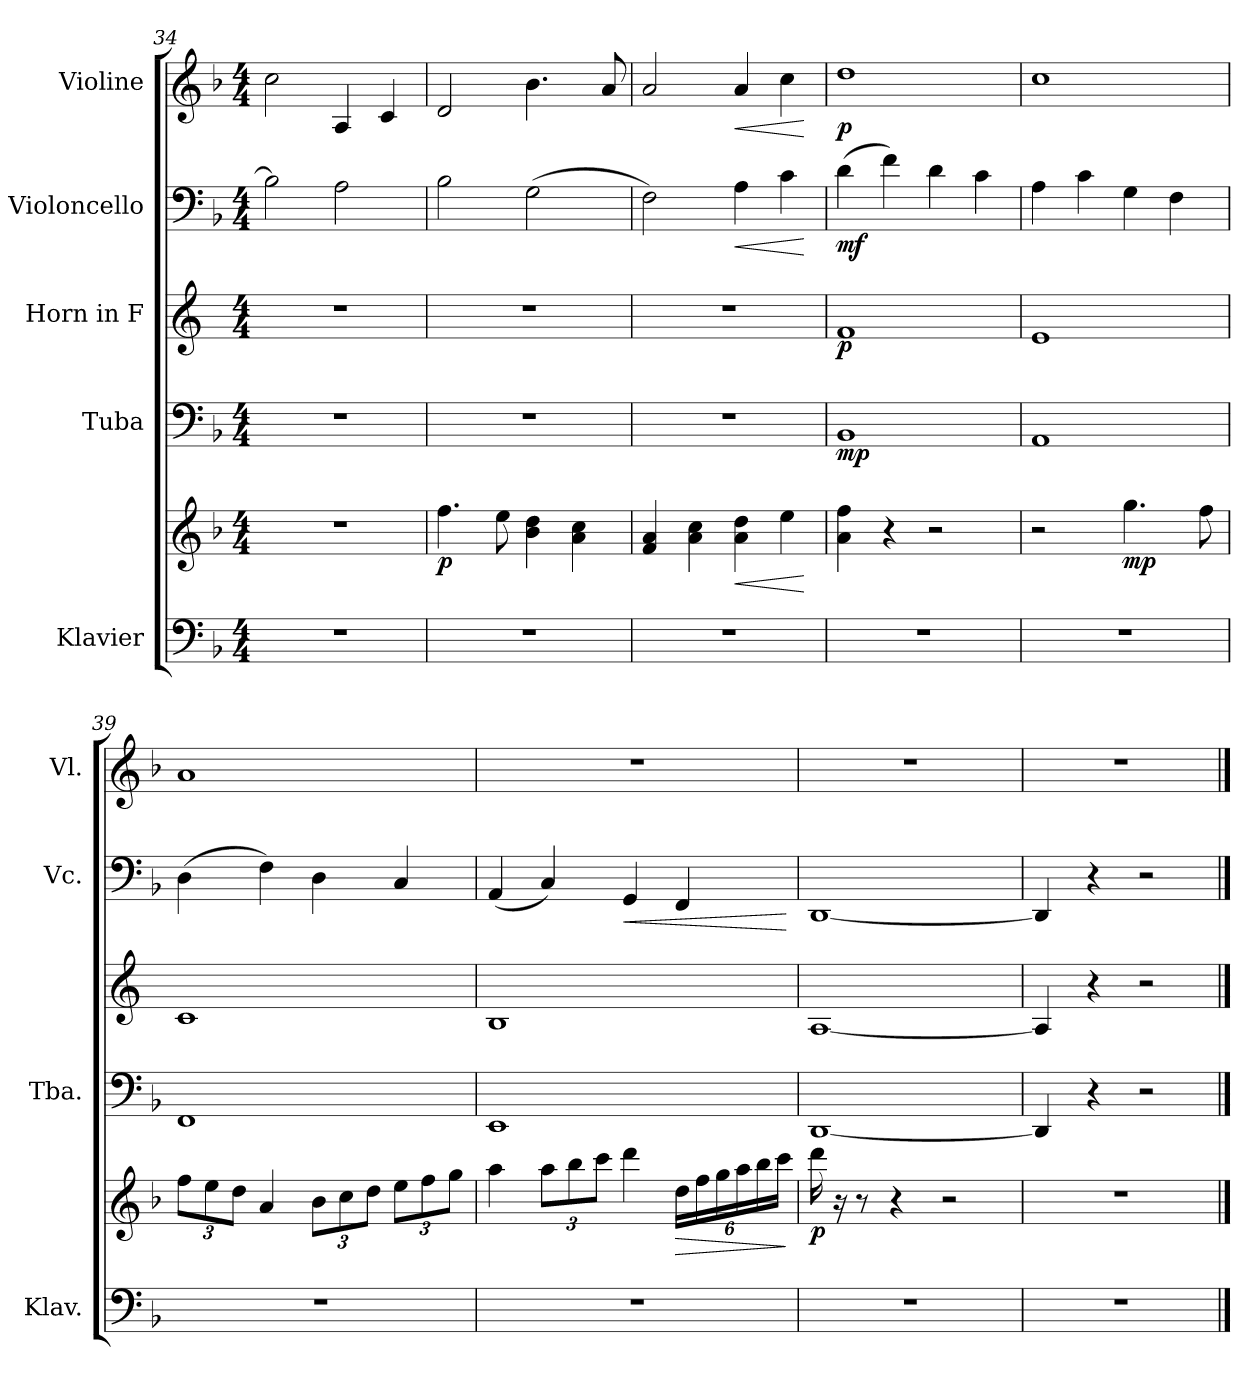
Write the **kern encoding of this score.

**kern	**kern	**dynam	**kern	**dynam	**kern	**dynam	**kern	**dynam	**kern	**dynam
*part5	*part5	*part5	*part4	*part4	*part3	*part3	*part2	*part2	*part1	*part1
*staff6	*staff5	*staff5/6	*staff4	*staff4	*staff3	*staff3	*staff2	*staff2	*staff1	*staff1
*I"Klavier	*	*	*I"Tuba	*	*I"Horn in F	*	*I"Violoncello	*	*I"Violine	*
*I'Klav.	*	*	*I'Tba.	*	*	*	*I'Vc.	*	*I'Vl.	*
*clefF4	*clefG2	*	*clefF4	*	*clefG2	*	*clefF4	*	*clefG2	*
*	*	*	*	*	*ITrd4c7	*	*	*	*	*
*k[b-]	*k[b-]	*	*k[b-]	*	*k[b-]	*	*k[b-]	*	*k[b-]	*
*M4/4	*M4/4	*	*M4/4	*	*M4/4	*	*M4/4	*	*M4/4	*
=34	=34	=34	=34	=34	=34	=34	=34	=34	=34	=34
1r	1r	.	1r	.	1r	.	2B-\]	.	2cc\	.
.	.	.	.	.	.	.	2A\	.	4A/	.
.	.	.	.	.	.	.	.	.	4c/	.
=35	=35	=35	=35	=35	=35	=35	=35	=35	=35	=35
!	!	!LO:DY:b	!	!	!	!	!	!	!	!
1r	4.ff\	p	1r	.	1r	.	2B-\	.	2d/	.
.	8ee\	.	.	.	.	.	.	.	.	.
.	4b-\ 4dd\	.	.	.	.	.	(2G\	.	4.b-\	.
.	4a\ 4cc\	.	.	.	.	.	.	.	.	.
.	.	.	.	.	.	.	.	.	8a/	.
=36	=36	=36	=36	=36	=36	=36	=36	=36	=36	=36
1r	4f/ 4a/	.	1r	.	1r	.	2F\)	.	2a/	.
.	4a\ 4cc\	.	.	.	.	.	.	.	.	.
!	!	!LO:HP:b	!	!	!	!	!	!LO:HP:b	!	!LO:HP:b
.	4a\ 4dd\	<	.	.	.	.	4A\	<	4a/	<
.	4ee\	.	.	.	.	.	4c\	.	4cc\	.
.	.	[	.	.	.	.	.	[	.	[
=37	=37	=37	=37	=37	=37	=37	=37	=37	=37	=37
!	!	!	!	!LO:DY:b	!	!LO:DY:b	!	!LO:DY:b	!	!LO:DY:b
1r	4a\ 4ff\	.	1BB-	mp	1B-	p	(4d\	mf	1dd	p
.	4r	.	.	.	.	.	4f\)	.	.	.
.	2r	.	.	.	.	.	4d\	.	.	.
.	.	.	.	.	.	.	4c\	.	.	.
!!LO:LB:g=z
=38	=38	=38	=38	=38	=38	=38	=38	=38	=38	=38
1r	2r	.	1AA	.	1A	.	4A\	.	1cc	.
.	.	.	.	.	.	.	4c\	.	.	.
!	!	!LO:DY:b	!	!	!	!	!	!	!	!
.	4.gg\	mp	.	.	.	.	4G\	.	.	.
.	.	.	.	.	.	.	4F\	.	.	.
.	8ff\	.	.	.	.	.	.	.	.	.
=39	=39	=39	=39	=39	=39	=39	=39	=39	=39	=39
*	*Xbrackettup	*	*	*	*	*	*	*	*	*
1r	12ff\L	.	1FF	.	1F	.	(4D\	.	1a	.
.	12ee\	.	.	.	.	.	.	.	.	.
.	12dd\J	.	.	.	.	.	.	.	.	.
.	4a/	.	.	.	.	.	4F\)	.	.	.
.	12b-\L	.	.	.	.	.	4D\	.	.	.
.	12cc\	.	.	.	.	.	.	.	.	.
.	12dd\J	.	.	.	.	.	.	.	.	.
.	12ee\L	.	.	.	.	.	4C/	.	.	.
.	12ff\	.	.	.	.	.	.	.	.	.
.	12gg\J	.	.	.	.	.	.	.	.	.
=40	=40	=40	=40	=40	=40	=40	=40	=40	=40	=40
1r	4aa\	.	1EE	.	1E	.	(4AA/	.	1r	.
.	12aa\L	.	.	.	.	.	4C/)	.	.	.
.	12bb-\	.	.	.	.	.	.	.	.	.
.	12ccc\J	.	.	.	.	.	.	.	.	.
!	!	!	!	!	!	!	!	!LO:HP:b	!	!
.	4ddd\	.	.	.	.	.	4GG/	<	.	.
!	!	!LO:HP:b	!	!	!	!	!	!	!	!
.	24dd\LL	>	.	.	.	.	4FF/	.	.	.
.	24ff\	.	.	.	.	.	.	.	.	.
.	24gg\	.	.	.	.	.	.	.	.	.
.	24aa\	.	.	.	.	.	.	.	.	.
.	24bb-\	.	.	.	.	.	.	.	.	.
.	24ccc\JJ	.	.	.	.	.	.	.	.	.
.	.	]	.	.	.	.	.	[	.	.
=41	=41	=41	=41	=41	=41	=41	=41	=41	=41	=41
!	!	!LO:DY:b	!	!	!	!	!	!	!	!
1r	16ddd\	p	[1DD	.	[1D	.	[1DD	.	1r	.
.	16r	.	.	.	.	.	.	.	.	.
.	8r	.	.	.	.	.	.	.	.	.
.	4r	.	.	.	.	.	.	.	.	.
.	2r	.	.	.	.	.	.	.	.	.
=42	=42	=42	=42	=42	=42	=42	=42	=42	=42	=42
1r	1r	.	4DD/]	.	4D/]	.	4DD/]	.	1r	.
.	.	.	4r	.	4r	.	4r	.	.	.
.	.	.	2r	.	2r	.	2r	.	.	.
==	==	==	==	==	==	==	==	==	==	==
*-	*-	*-	*-	*-	*-	*-	*-	*-	*-	*-
